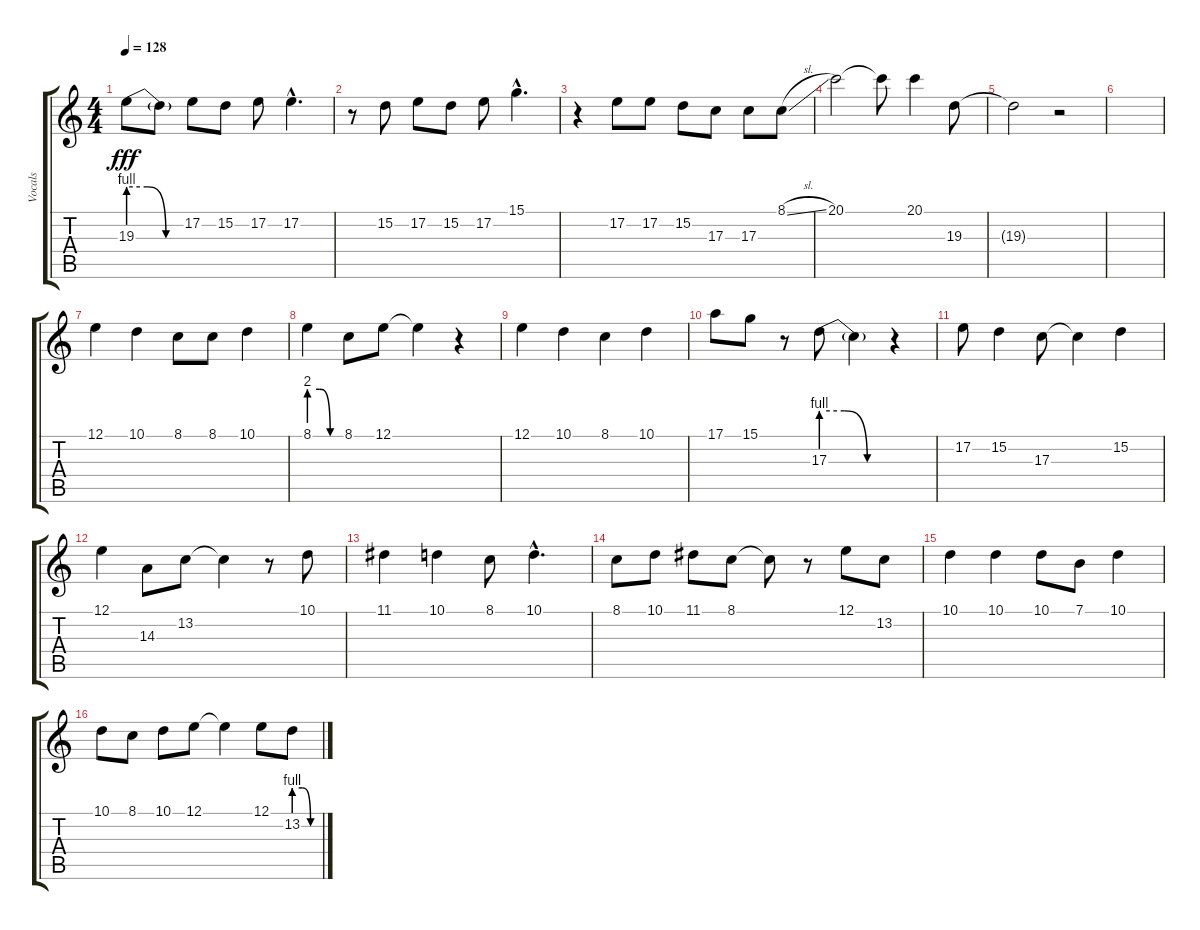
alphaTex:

\track ("Vocals" "Vocals") {instrument synthbrass2}
\staff {score tabs}
\tuning (E4 B3 G3 D3 A2 E2) {hide}
\ts (4 4)
\tempo 128
\clef g2
\ks c
19.3{be (custom 0 4 20 4 40 0 60 0)}.8{dy fff} 19.3{t}.8 17.2.8 15.2.8 17.2.8 17.2{hac}.4{d} |
r.8 15.2.8 17.2.8 15.2.8 17.2.8 15.1{hac}.4{d} |
r.4 17.2.8 17.2.8 15.2.8 17.3.8 17.3.8 8.1{sl}.8 |
20.1.2 20.1{t}.8 20.1.4 19.3.8 |
19.3{t}.2 r.2 |
|
12.1.4 10.1.4 8.1.8 8.1.8 10.1.4 |
8.1{be (custom 0 8 20 8 40 0 60 0)}.4 8.1.8 12.1.8 12.1{t}.4 r.4 |
12.1.4 10.1.4 8.1.4 10.1.4 |
17.1.8 15.1.8 r.8 17.3{be (custom 0 4 20 4 40 0 60 0)}.8 17.3{t}.4 r.4 |
17.2.8 15.2.4 17.3.8 17.3{t}.4 15.2.4 |
12.1.4 14.3.8 13.2.8 13.2{t}.4 r.8 10.1.8 |
11.1.4 10.1.4 8.1.8 10.1{hac}.4{d} |
8.1.8 10.1.8 11.1.8 8.1.8 8.1{t}.8 r.8 12.1.8 13.2.8 |
10.1.4 10.1.4 10.1.8 7.1.8 10.1.4 |
10.1.8 8.1.8 10.1.8 12.1.8 12.1{t}.4 12.1.8 13.2{be (custom 0 4 20 4 40 0 60 0)}.8
